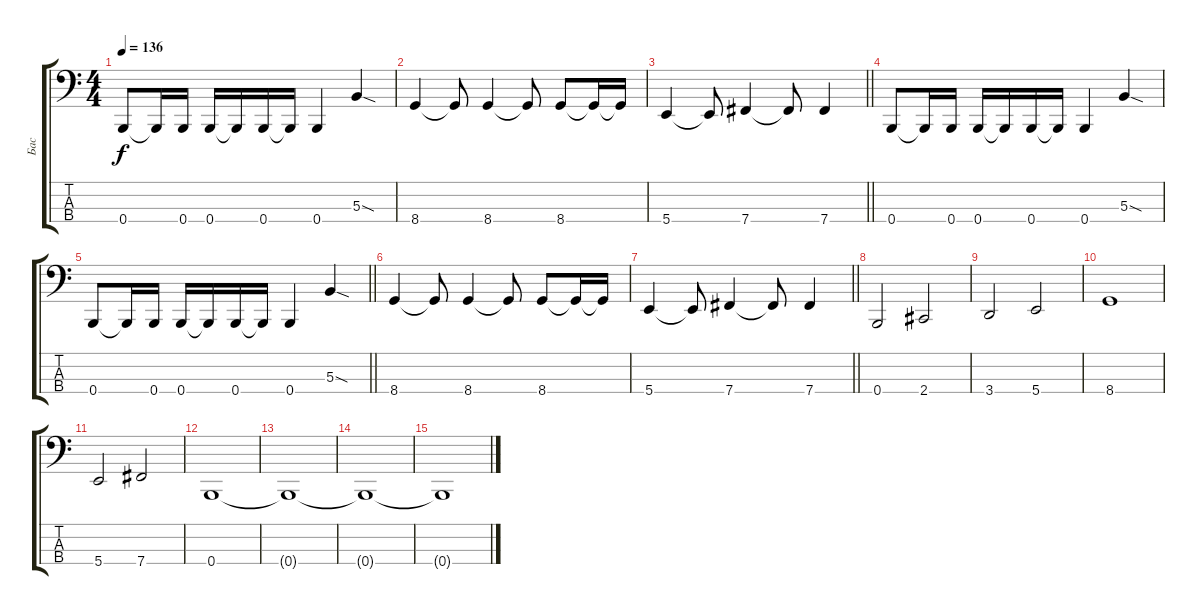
\track ("Бас" "Бас") {instrument electricbasspick}
\staff {score tabs}
\tuning (E2 B1 Gb1 B0) {hide}
\ts (4 4)
\tempo 136
\clef f4
\ks c
0.4.8{dy f} 0.4{t}.16 0.4.16 0.4.16 0.4{t}.16 0.4.16 0.4{t}.16 0.4.4 5.3{sod}.4 |
8.4.4 8.4{t}.8 8.4.4 8.4{t}.8 8.4.8 8.4{t}.16 8.4{t}.16 |
\barLineRight lightlight
5.4.4 5.4{t}.8 7.4.4 7.4{t}.8 7.4.4 |
0.4.8 0.4{t}.16 0.4.16 0.4.16 0.4{t}.16 0.4.16 0.4{t}.16 0.4.4 5.3{sod}.4 |
\barLineRight lightlight
0.4.8 0.4{t}.16 0.4.16 0.4.16 0.4{t}.16 0.4.16 0.4{t}.16 0.4.4 5.3{sod}.4 |
8.4.4 8.4{t}.8 8.4.4 8.4{t}.8 8.4.8 8.4{t}.16 8.4{t}.16 |
\barLineRight lightlight
5.4.4 5.4{t}.8 7.4.4 7.4{t}.8 7.4.4 |
0.4.2 2.4.2 |
3.4.2 5.4.2 |
8.4.1 |
5.4.2 7.4.2 |
0.4.1 |
0.4{t}.1 |
0.4{t}.1 |
0.4{t}.1
